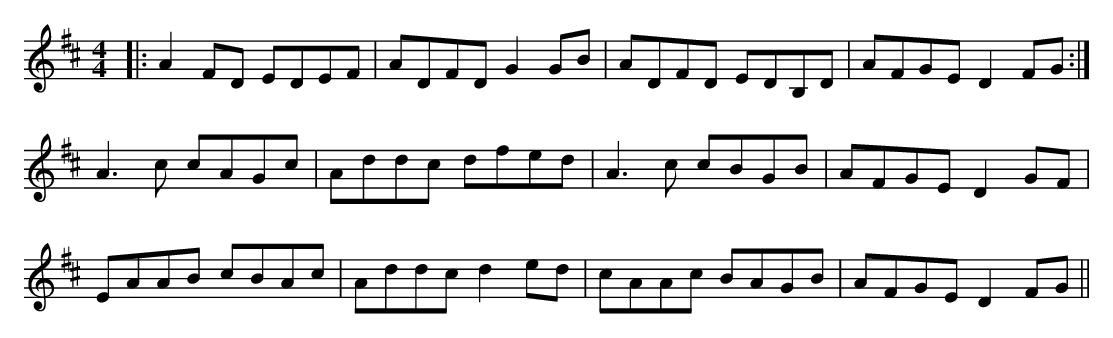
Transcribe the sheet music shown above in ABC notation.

X:1
M:4/4
K:D
|:A2FD EDEF|ADFD G2GB|ADFD EDB,D|AFGE D2FG:|
A3c cAGc|Addc dfed|A3c cBGB|AFGE D2GF|
EAAB cBAc|Addc d2ed|cAAc BAGB|AFGE D2FG||
